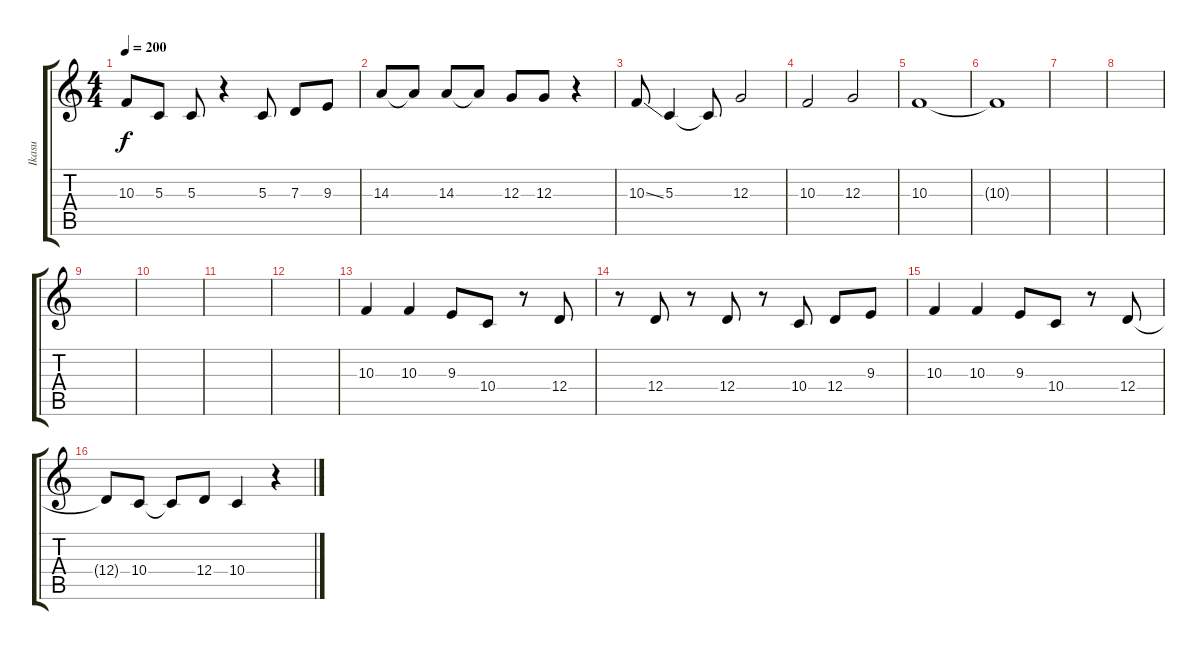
\track ("Ikasu     - Vocals" "Ikasu     ") {instrument clarinet}
\staff {score tabs}
\tuning (E4 B3 G3 D3 A2 E2) {hide}
\ts (4 4)
\tempo 200
\clef g2
\ks c
10.3{t}.8{dy f} 5.3.8 5.3.8 r.4 5.3.8 7.3.8 9.3.8 |
14.3.8 14.3{t}.8 14.3.8 14.3{t}.8 12.3.8 12.3.8 r.4 |
10.3{ss}.8 5.3.4 5.3{t}.8 12.3.2 |
10.3.2 12.3.2 |
10.3.1 |
10.3{t}.1 |
|
|
|
|
|
|
10.3.4 10.3.4 9.3.8 10.4.8 r.8 12.4.8 |
r.8 12.4.8 r.8 12.4.8 r.8 10.4.8 12.4.8 9.3.8 |
10.3.4 10.3.4 9.3.8 10.4.8 r.8 12.4.8 |
12.4{t}.8 10.4.8 10.4{t}.8 12.4.8 10.4.4 r.4
